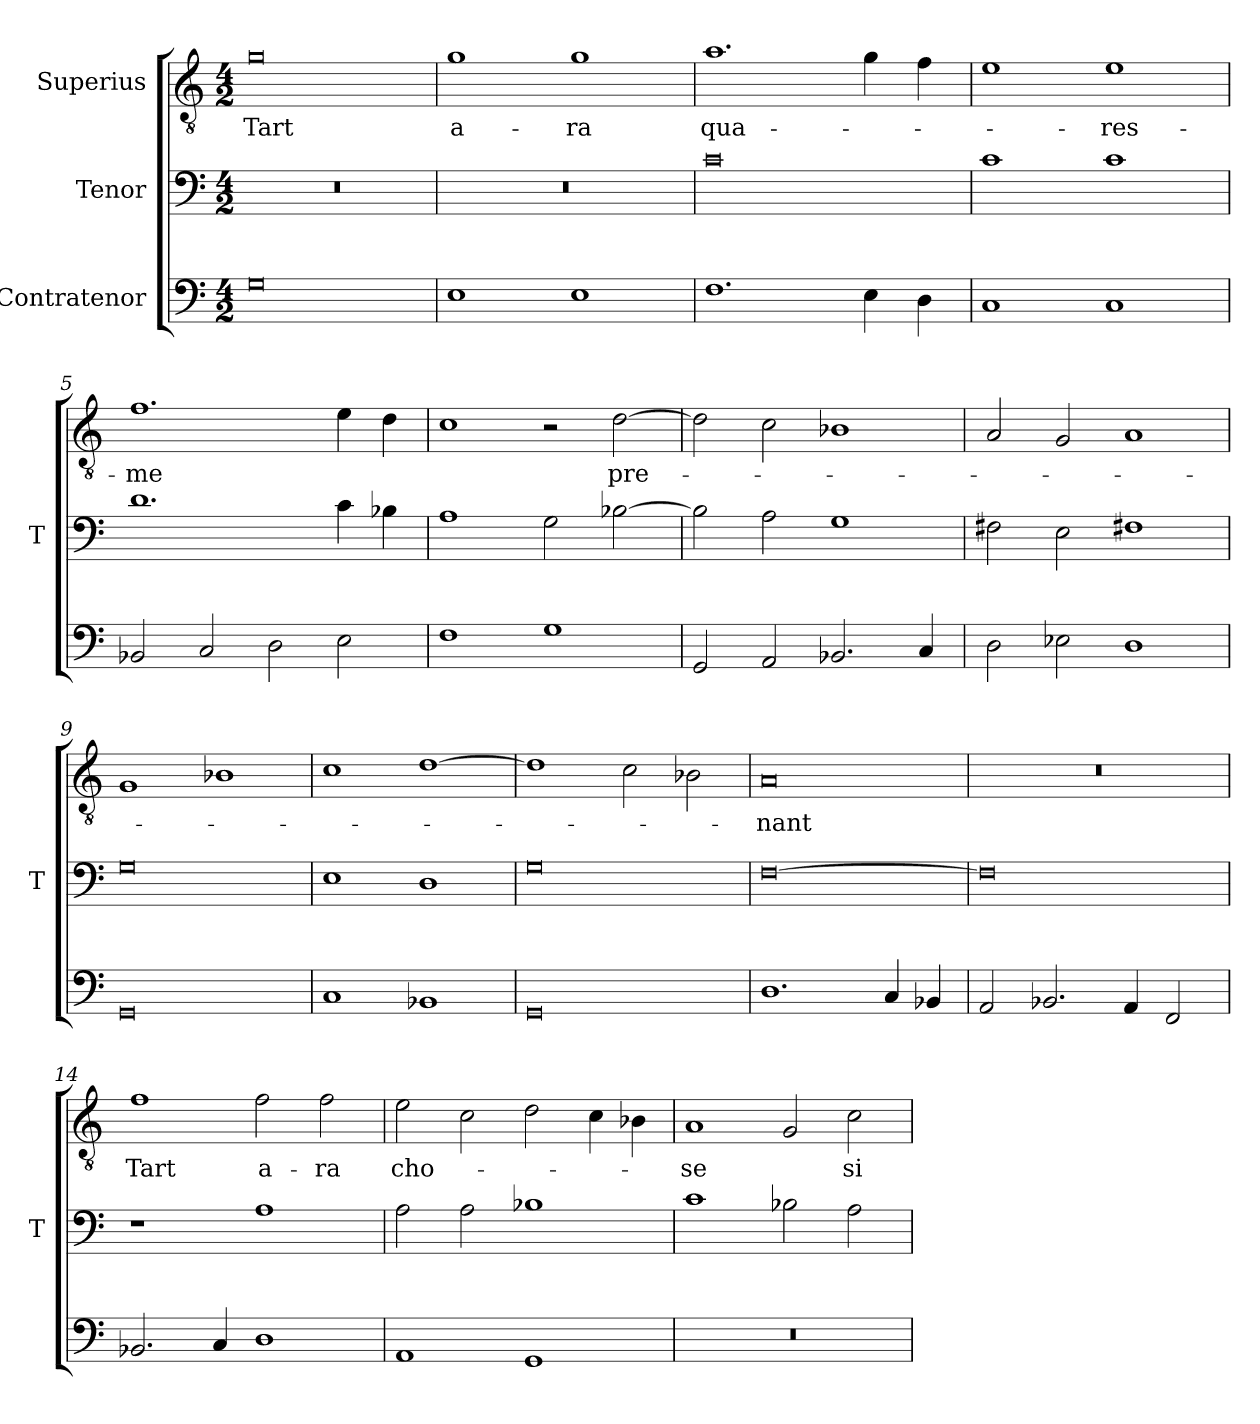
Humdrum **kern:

**kern	**kern	**kern	**text
*part3	*part2	*part1	*part1
*staff3	*staff2	*staff1	*staff1
*I"Contratenor	*I"Tenor	*I"Superius	*
*	*I'T	*	*
*clefF4	*clefF4	*clefGv2	*
*M4/2	*M4/2	*M4/2	*
=1	=1	=1	=1
0G	0r	0g	-Tart
=2	=2	=2	=2
1E	0r	1g	a-
1E	.	1g	-ra
=3	=3	=3	=3
1.F	0c	1.a	qua-
4E	.	4g	.
4D	.	4f	.
=4	=4	=4	=4
1C	1c	1e	.
1C	1c	1e	-res-
=5	=5	=5	=5
2BB-X	1.d	1.f	-me
2C	.	.	.
2D	.	.	.
2E	4c	4e	.
.	4B-X	4d	.
=6	=6	=6	=6
1F	1A	1c	.
1G	2G	2r	.
.	[2B-X	[2d	pre-
=7	=7	=7	=7
2GG	2B-]	2d]	.
2AA	2A	2c	.
2.BB-X	1G	1B-X	.
4C	.	.	.
=8	=8	=8	=8
2D	2F#X	2A	.
2E-X	2E	2G	.
1D	1F#X	1A	.
=9	=9	=9	=9
0GG	0G	1G	.
.	.	1B-X	.
=10	=10	=10	=10
1C	1E	1c	.
1BB-X	1D	[1d	.
=11	=11	=11	=11
0GG	0G	1d]	.
.	.	2c	.
.	.	2B-X	.
=12	=12	=12	=12
1.D	[0F	0A	-nant
4C	.	.	.
4BB-X	.	.	.
=13	=13	=13	=13
2AA	0F]	0r	.
2.BB-X	.	.	.
4AA	.	.	.
2FF	.	.	.
=14	=14	=14	=14
2.BB-X	1r	1f	-Tart
4C	.	.	.
1D	1A	2f	a-
.	.	2f	-ra
=15	=15	=15	=15
1AA	2A	2e	cho-
.	2A	2c	.
1GG	1B-X	2d	.
.	.	4c	.
.	.	4B-X	.
=16	=16	=16	=16
0r	1c	1A	-se
.	2B-X	2G	.
.	2A	2c	-si
=	=	=	=
*-	*-	*-	*-
